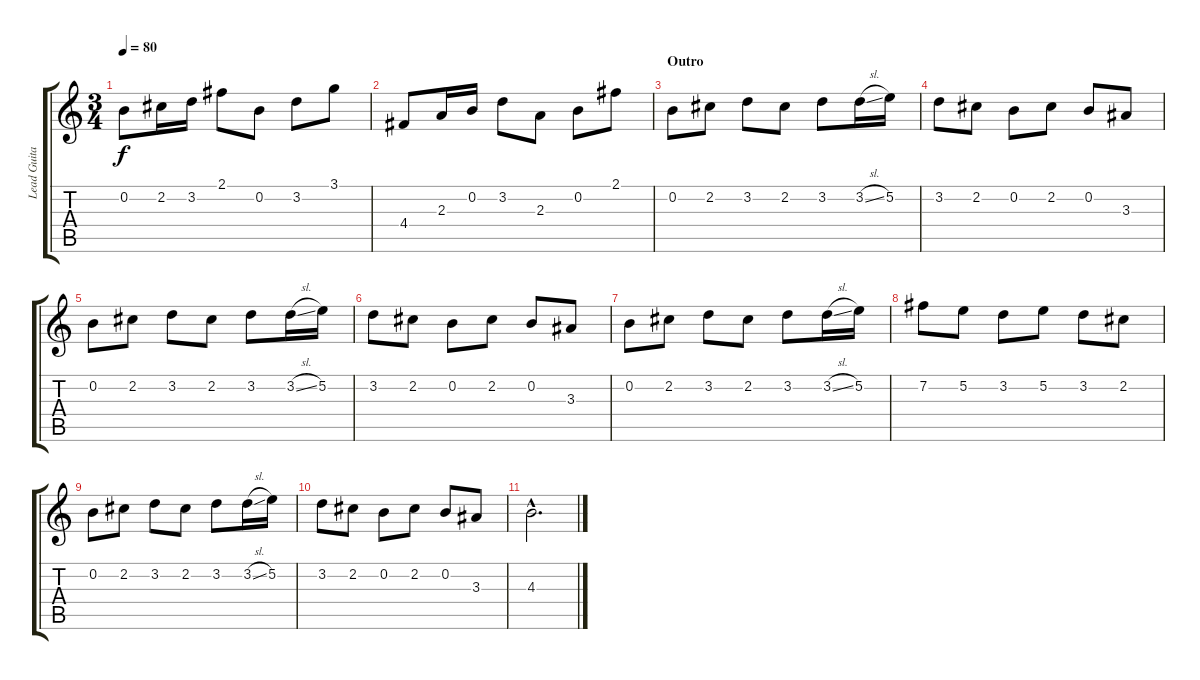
\track ("Lead Guitar" "Lead Guita") {instrument electricguitarclean}
\staff {score tabs}
\tuning (E4 B3 G3 D3 A2 E2) {hide}
\ts (3 4)
\tempo 80
\clef g2
\ks c
0.2.8{dy f} 2.2.16 3.2.16 2.1.8 0.2.8 3.2.8 3.1.8 |
4.4.8 2.3.16 0.2.16 3.2.8 2.3.8 0.2.8 2.1.8 |
\section ("" "Outro")
0.2.8 2.2.8 3.2.8 2.2.8 3.2.8 3.2{sl}.16 5.2.16 |
3.2.8 2.2.8 0.2.8 2.2.8 0.2.8 3.3.8 |
0.2.8 2.2.8 3.2.8 2.2.8 3.2.8 3.2{sl}.16 5.2.16 |
3.2.8 2.2.8 0.2.8 2.2.8 0.2.8 3.3.8 |
0.2.8 2.2.8 3.2.8 2.2.8 3.2.8 3.2{sl}.16 5.2.16 |
7.2.8 5.2.8 3.2.8 5.2.8 3.2.8 2.2.8 |
0.2.8 2.2.8 3.2.8 2.2.8 3.2.8 3.2{sl}.16 5.2.16 |
3.2.8 2.2.8 0.2.8 2.2.8 0.2.8 3.3.8 |
4.3{hac}.2{d}
